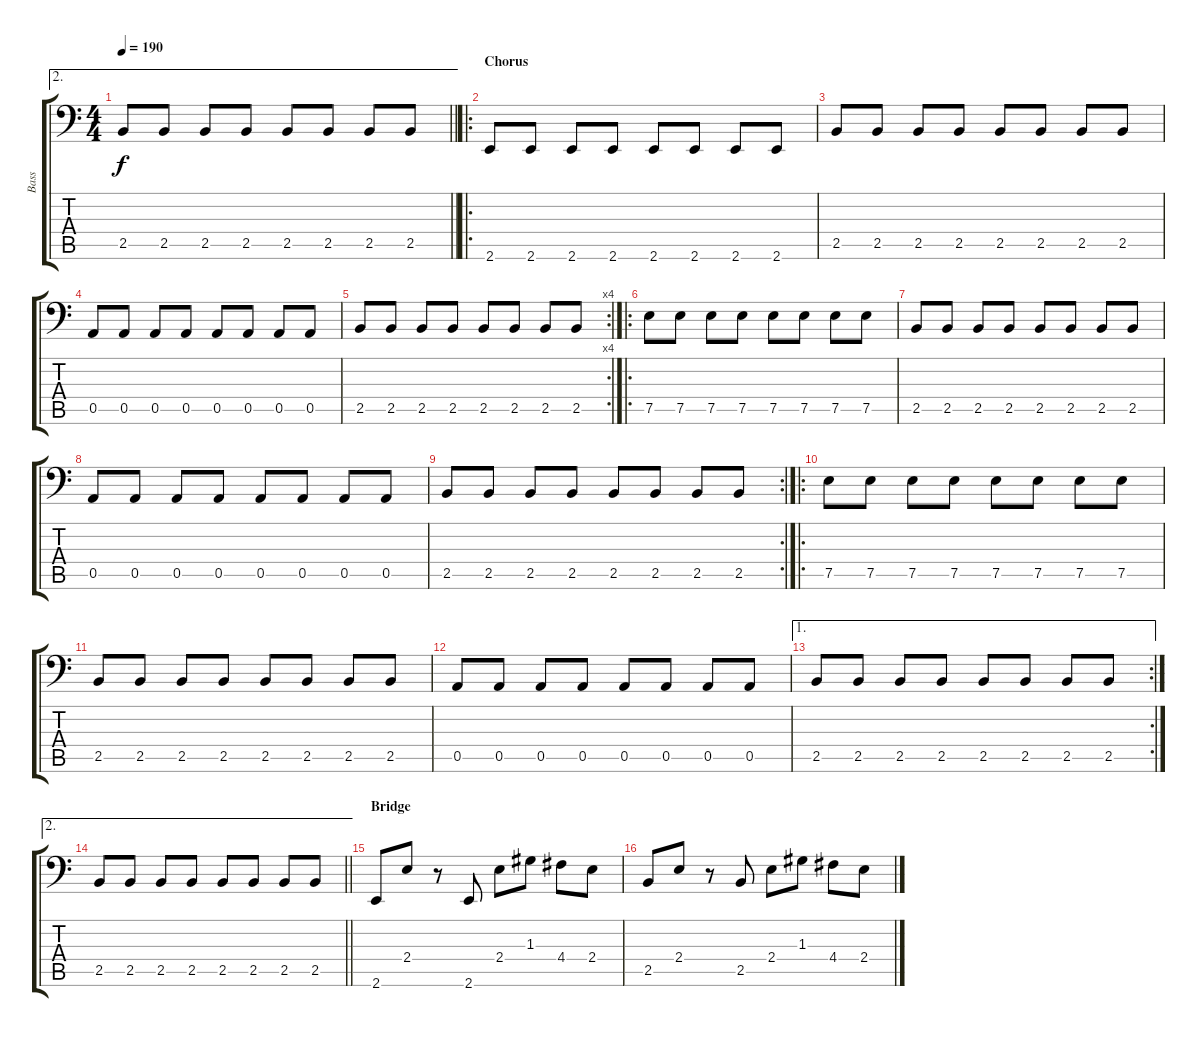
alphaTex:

\track ("Bass" "Bass") {instrument electricbassfinger}
\staff {score tabs}
\tuning (E3 B2 G2 D2 A1 D1) {hide}
\ae 2
\ts (4 4)
\tempo 190
\clef f4
\barLineRight lightlight
\ks c
2.5.8{dy f} 2.5.8 2.5.8 2.5.8 2.5.8 2.5.8 2.5.8 2.5.8 |
\ro
\section ("" "Chorus")
2.6.8 2.6.8 2.6.8 2.6.8 2.6.8 2.6.8 2.6.8 2.6.8 |
2.5.8 2.5.8 2.5.8 2.5.8 2.5.8 2.5.8 2.5.8 2.5.8 |
0.5.8 0.5.8 0.5.8 0.5.8 0.5.8 0.5.8 0.5.8 0.5.8 |
\rc 4
2.5.8 2.5.8 2.5.8 2.5.8 2.5.8 2.5.8 2.5.8 2.5.8 |
\ro
7.5.8 7.5.8 7.5.8 7.5.8 7.5.8 7.5.8 7.5.8 7.5.8 |
2.5.8 2.5.8 2.5.8 2.5.8 2.5.8 2.5.8 2.5.8 2.5.8 |
0.5.8 0.5.8 0.5.8 0.5.8 0.5.8 0.5.8 0.5.8 0.5.8 |
\rc 2
2.5.8 2.5.8 2.5.8 2.5.8 2.5.8 2.5.8 2.5.8 2.5.8 |
\ro
7.5.8 7.5.8 7.5.8 7.5.8 7.5.8 7.5.8 7.5.8 7.5.8 |
2.5.8 2.5.8 2.5.8 2.5.8 2.5.8 2.5.8 2.5.8 2.5.8 |
0.5.8 0.5.8 0.5.8 0.5.8 0.5.8 0.5.8 0.5.8 0.5.8 |
\ae 1
\rc 2
2.5.8 2.5.8 2.5.8 2.5.8 2.5.8 2.5.8 2.5.8 2.5.8 |
\ae 2
\barLineRight lightlight
2.5.8 2.5.8 2.5.8 2.5.8 2.5.8 2.5.8 2.5.8 2.5.8 |
\section ("" "Bridge")
2.6.8 2.4.8 r.8 2.6.8 2.4.8 1.3.8 4.4.8 2.4.8 |
2.5.8 2.4.8 r.8 2.5.8 2.4.8 1.3.8 4.4.8 2.4.8
